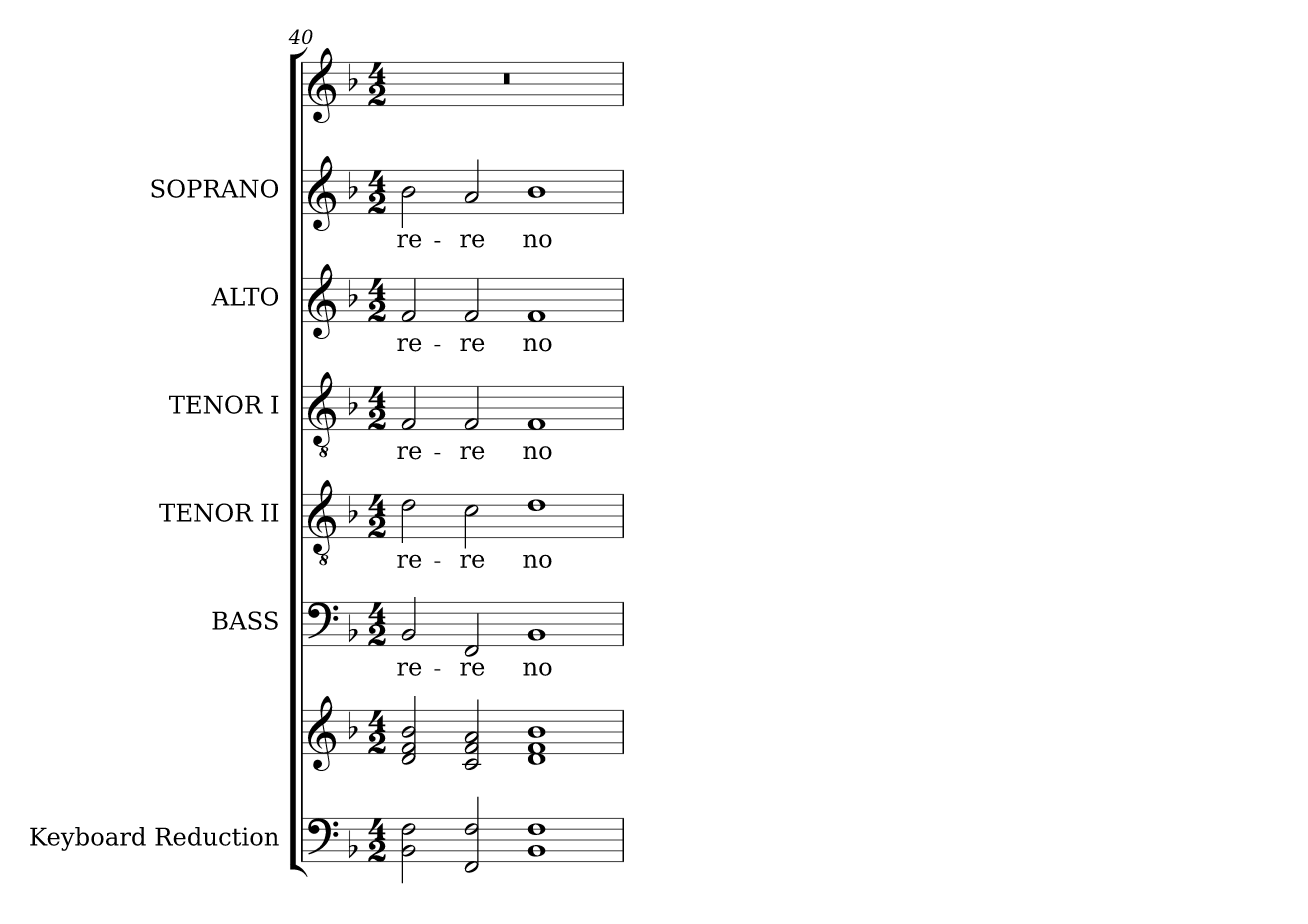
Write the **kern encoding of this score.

**kern	**kern	**kern	**text	**kern	**text	**kern	**text	**kern	**text	**kern	**text	**kern
*part7	*part7	*part6	*part6	*part5	*part5	*part4	*part4	*part3	*part3	*part2	*part2	*part1
*staff8	*staff7	*staff6	*staff6	*staff5	*staff5	*staff4	*staff4	*staff3	*staff3	*staff2	*staff2	*staff1
*I"Keyboard Reduction	*	*I"BASS	*	*I"TENOR II	*	*I"TENOR I	*	*I"ALTO	*	*I"SOPRANO	*	*
*I'Reduc.	*	*I'B.	*	*I'T. II	*	*I'T. I	*	*I'A.	*	*I'S.	*	*
*clefF4	*clefG2	*clefF4	*	*clefGv2	*	*clefGv2	*	*clefG2	*	*clefG2	*	*clefG2
*	*	*	*	*ITrd7c12	*	*ITrd7c12	*	*	*	*	*	*
*k[b-]	*k[b-]	*k[b-]	*	*k[b-]	*	*k[b-]	*	*k[b-]	*	*k[b-]	*	*k[b-]
*F:	*F:	*F:	*	*F:	*	*F:	*	*F:	*	*F:	*	*F:
*M4/2	*M4/2	*M4/2	*	*M4/2	*	*M4/2	*	*M4/2	*	*M4/2	*	*M4/2
=40	=40	=40	=40	=40	=40	=40	=40	=40	=40	=40	=40	=40
!	!	!	!LO:LY:b:color=#000000	!	!	!	!	!	!	!	!	!
!	!	!	!	!	!LO:LY:b:color=#000000	!	!	!	!	!	!	!
!	!	!	!	!	!	!	!LO:LY:b:color=#000000	!	!	!	!	!
!	!	!	!	!	!	!	!	!	!LO:LY:b:color=#000000	!	!	!
!	!	!	!	!	!	!	!	!	!	!	!LO:LY:b:color=#000000	!LO:N:vis=1
2BB-i\ 2Fi	2di/ 2fi 2b-i	2BB-i/	-re-	2Di\	-re-	2FFi/	-re-	2fi/	-re-	2b-i\	-re-	0r
!	!	!	!LO:LY:b:color=#000000	!	!	!	!	!	!	!	!	!
!	!	!	!	!	!LO:LY:b:color=#000000	!	!	!	!	!	!	!
!	!	!	!	!	!	!	!LO:LY:b:color=#000000	!	!	!	!	!
!	!	!	!	!	!	!	!	!	!LO:LY:b:color=#000000	!	!	!
!	!	!	!	!	!	!	!	!	!	!	!LO:LY:b:color=#000000	!
2FFi/ 2Fi	2ci/ 2fi 2ai	2FFi/	-re	2Ci\	-re	2FFi/	-re	2fi/	-re	2ai/	-re	.
!	!	!	!LO:LY:b:color=#000000	!	!	!	!	!	!	!	!	!
!	!	!	!	!	!LO:LY:b:color=#000000	!	!	!	!	!	!	!
!	!	!	!	!	!	!	!LO:LY:b:color=#000000	!	!	!	!	!
!	!	!	!	!	!	!	!	!	!LO:LY:b:color=#000000	!	!	!
!	!	!	!	!	!	!	!	!	!	!	!LO:LY:b:color=#000000	!
1BB-i 1Fi	1di 1fi 1b-i	1BB-i	no-	1Di	no-	1FFi	no-	1fi	no-	1b-i	no-	.
=	=	=	=	=	=	=	=	=	=	=	=	=
*-	*-	*-	*-	*-	*-	*-	*-	*-	*-	*-	*-	*-
